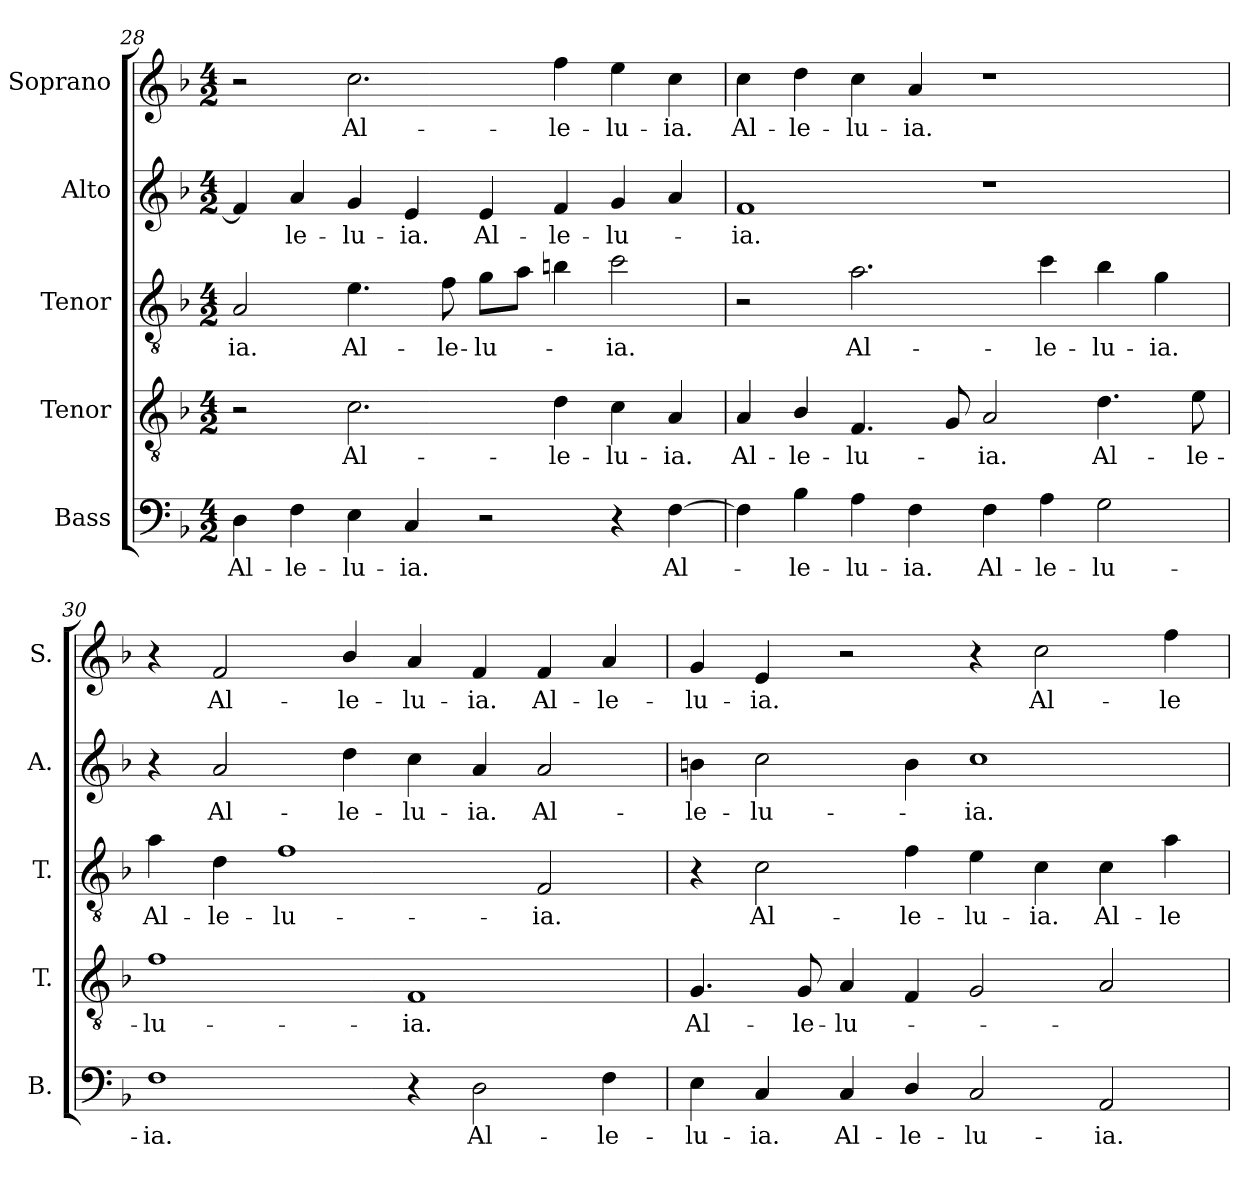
**kern	**text	**kern	**text	**kern	**text	**kern	**text	**kern	**text
*part5	*part5	*part4	*part4	*part3	*part3	*part2	*part2	*part1	*part1
*staff5	*staff5	*staff4	*staff4	*staff3	*staff3	*staff2	*staff2	*staff1	*staff1
*I"Bass	*	*I"Tenor	*	*I"Tenor	*	*I"Alto	*	*I"Soprano	*
*I'B.	*	*I'T.	*	*I'T.	*	*I'A.	*	*I'S.	*
*clefF4	*	*clefGv2	*	*clefGv2	*	*clefG2	*	*clefG2	*
*	*	*ITrd7c12	*	*ITrd7c12	*	*	*	*	*
*k[b-]	*	*k[b-]	*	*k[b-]	*	*k[b-]	*	*k[b-]	*
*F:	*	*F:	*	*F:	*	*F:	*	*F:	*
*M4/2	*	*M4/2	*	*M4/2	*	*M4/2	*	*M4/2	*
=28	=28	=28	=28	=28	=28	=28	=28	=28	=28
!	!LO:LY:b:color=#000000	!	!	!	!	!	!	!	!
!	!	!	!	!	!LO:LY:b:color=#000000	!	!	!	!
4Di\	Al-	2r	.	2AAi/	-ia.	4fi/]	.	2r	.
!	!LO:LY:b:color=#000000	!	!	!	!	!	!	!	!
!	!	!	!	!	!	!	!LO:LY:b:color=#000000	!	!
4Fi\	-le-	.	.	.	.	4ai/	-le-	.	.
!	!LO:LY:b:color=#000000	!	!	!	!	!	!	!	!
!	!	!	!LO:LY:b:color=#000000	!	!	!	!	!	!
!	!	!	!	!	!LO:LY:b:color=#000000	!	!	!	!
!	!	!	!	!	!	!	!LO:LY:b:color=#000000	!	!
!	!	!	!	!	!	!	!	!	!LO:LY:b:color=#000000
4Ei\	-lu-	2.Ci\	Al-	4.Ei\	Al-	4gi/	-lu-	2.cci\	Al-
!	!LO:LY:b:color=#000000	!	!	!	!	!	!	!	!
!	!	!	!	!	!	!	!LO:LY:b:color=#000000	!	!
4Ci/	-ia.	.	.	.	.	4ei/	-ia.	.	.
!	!	!	!	!	!LO:LY:b:color=#000000	!	!	!	!
.	.	.	.	8Fi\	-le-	.	.	.	.
!	!	!	!	!	!LO:LY:b:color=#000000	!	!	!	!
!	!	!	!	!	!	!	!LO:LY:b:color=#000000	!	!
2r	.	.	.	8Gi\L	-lu-	4ei/	Al-	.	.
.	.	.	.	8Ai\J	.	.	.	.	.
!	!	!	!LO:LY:b:color=#000000	!	!	!	!	!	!
!	!	!	!	!	!	!	!LO:LY:b:color=#000000	!	!
!	!	!	!	!	!	!	!	!	!LO:LY:b:color=#000000
.	.	4Di\	-le-	4Bni\	.	4fi/	-le-	4ffi\	-le-
!	!	!	!LO:LY:b:color=#000000	!	!	!	!	!	!
!	!	!	!	!	!LO:LY:b:color=#000000	!	!	!	!
!	!	!	!	!	!	!	!LO:LY:b:color=#000000	!	!
!	!	!	!	!	!	!	!	!	!LO:LY:b:color=#000000
4r	.	4Ci\	-lu-	2ci\	-ia.	4gi/	-lu-	4eei\	-lu-
!	!LO:LY:b:color=#000000	!	!	!	!	!	!	!	!
!	!	!	!LO:LY:b:color=#000000	!	!	!	!	!	!
!	!	!	!	!	!	!	!	!	!LO:LY:b:color=#000000
[4Fi\	Al-	4AAi/	-ia.	.	.	4ai/	.	4cci\	-ia.
=29	=29	=29	=29	=29	=29	=29	=29	=29	=29
!	!	!	!LO:LY:b:color=#000000	!	!	!	!	!	!
!	!	!	!	!	!	!	!LO:LY:b:color=#000000	!	!
!	!	!	!	!	!	!	!	!	!LO:LY:b:color=#000000
4Fi\]	.	4AAi/	Al-	2r	.	1fi	-ia.	4cci\	Al-
!	!LO:LY:b:color=#000000	!	!	!	!	!	!	!	!
!	!	!	!LO:LY:b:color=#000000	!	!	!	!	!	!
!	!	!	!	!	!	!	!	!	!LO:LY:b:color=#000000
4B-i\	-le-	4BB-i/	-le-	.	.	.	.	4ddi\	-le-
!	!LO:LY:b:color=#000000	!	!	!	!	!	!	!	!
!	!	!	!LO:LY:b:color=#000000	!	!	!	!	!	!
!	!	!	!	!	!LO:LY:b:color=#000000	!	!	!	!
!	!	!	!	!	!	!	!	!	!LO:LY:b:color=#000000
4Ai\	-lu-	4.FFi/	-lu-	2.Ai\	Al-	.	.	4cci\	-lu-
!	!LO:LY:b:color=#000000	!	!	!	!	!	!	!	!
!	!	!	!	!	!	!	!	!	!LO:LY:b:color=#000000
4Fi\	-ia.	.	.	.	.	.	.	4ai/	-ia.
.	.	8GGi/	.	.	.	.	.	.	.
!	!LO:LY:b:color=#000000	!	!	!	!	!	!	!	!
!	!	!	!LO:LY:b:color=#000000	!	!	!	!	!	!
4Fi\	Al-	2AAi/	-ia.	.	.	1r	.	1r	.
!	!LO:LY:b:color=#000000	!	!	!	!	!	!	!	!
!	!	!	!	!	!LO:LY:b:color=#000000	!	!	!	!
4Ai\	-le-	.	.	4ci\	-le-	.	.	.	.
!	!LO:LY:b:color=#000000	!	!	!	!	!	!	!	!
!	!	!	!LO:LY:b:color=#000000	!	!	!	!	!	!
!	!	!	!	!	!LO:LY:b:color=#000000	!	!	!	!
2Gi\	-lu-	4.Di\	Al-	4B-i\	-lu-	.	.	.	.
!	!	!	!	!	!LO:LY:b:color=#000000	!	!	!	!
.	.	.	.	4Gi\	-ia.	.	.	.	.
!	!	!	!LO:LY:b:color=#000000	!	!	!	!	!	!
.	.	8Ei\	-le-	.	.	.	.	.	.
=30	=30	=30	=30	=30	=30	=30	=30	=30	=30
!	!LO:LY:b:color=#000000	!	!	!	!	!	!	!	!
!	!	!	!LO:LY:b:color=#000000	!	!	!	!	!	!
!	!	!	!	!	!LO:LY:b:color=#000000	!	!	!	!
1Fi	-ia.	1Fi	-lu-	4Ai\	Al-	4r	.	4r	.
!	!	!	!	!	!LO:LY:b:color=#000000	!	!	!	!
!	!	!	!	!	!	!	!LO:LY:b:color=#000000	!	!
!	!	!	!	!	!	!	!	!	!LO:LY:b:color=#000000
.	.	.	.	4Di\	-le-	2ai/	Al-	2fi/	Al-
!	!	!	!	!	!LO:LY:b:color=#000000	!	!	!	!
.	.	.	.	1Fi	-lu-	.	.	.	.
!	!	!	!	!	!	!	!LO:LY:b:color=#000000	!	!
!	!	!	!	!	!	!	!	!	!LO:LY:b:color=#000000
.	.	.	.	.	.	4ddi\	-le-	4b-i/	-le-
!	!	!	!LO:LY:b:color=#000000	!	!	!	!	!	!
!	!	!	!	!	!	!	!LO:LY:b:color=#000000	!	!
!	!	!	!	!	!	!	!	!	!LO:LY:b:color=#000000
4r	.	1FFi	-ia.	.	.	4cci\	-lu-	4ai/	-lu-
!	!LO:LY:b:color=#000000	!	!	!	!	!	!	!	!
!	!	!	!	!	!	!	!LO:LY:b:color=#000000	!	!
!	!	!	!	!	!	!	!	!	!LO:LY:b:color=#000000
2Di\	Al-	.	.	.	.	4ai/	-ia.	4fi/	-ia.
!	!	!	!	!	!LO:LY:b:color=#000000	!	!	!	!
!	!	!	!	!	!	!	!LO:LY:b:color=#000000	!	!
!	!	!	!	!	!	!	!	!	!LO:LY:b:color=#000000
.	.	.	.	2FFi/	-ia.	2ai/	Al-	4fi/	Al-
!	!LO:LY:b:color=#000000	!	!	!	!	!	!	!	!
!	!	!	!	!	!	!	!	!	!LO:LY:b:color=#000000
4Fi\	-le-	.	.	.	.	.	.	4ai/	-le-
!!LO:LB:g=z
=31	=31	=31	=31	=31	=31	=31	=31	=31	=31
!	!LO:LY:b:color=#000000	!	!	!	!	!	!	!	!
!	!	!	!LO:LY:b:color=#000000	!	!	!	!	!	!
!	!	!	!	!	!	!	!LO:LY:b:color=#000000	!	!
!	!	!	!	!	!	!	!	!	!LO:LY:b:color=#000000
4Ei\	-lu-	4.GGi/	Al-	4r	.	4bni\	-le-	4gi/	-lu-
!	!LO:LY:b:color=#000000	!	!	!	!	!	!	!	!
!	!	!	!	!	!LO:LY:b:color=#000000	!	!	!	!
!	!	!	!	!	!	!	!LO:LY:b:color=#000000	!	!
!	!	!	!	!	!	!	!	!	!LO:LY:b:color=#000000
4Ci/	-ia.	.	.	2Ci\	Al-	2cci\	-lu-	4ei/	-ia.
!	!	!	!LO:LY:b:color=#000000	!	!	!	!	!	!
.	.	8GGi/	-le-	.	.	.	.	.	.
!	!LO:LY:b:color=#000000	!	!	!	!	!	!	!	!
!	!	!	!LO:LY:b:color=#000000	!	!	!	!	!	!
4Ci/	Al-	4AAi/	-lu-	.	.	.	.	2r	.
!	!LO:LY:b:color=#000000	!	!	!	!	!	!	!	!
!	!	!	!	!	!LO:LY:b:color=#000000	!	!	!	!
4Di/	-le-	4FFi/	.	4Fi\	-le-	4bi\	.	.	.
!	!LO:LY:b:color=#000000	!	!	!	!	!	!	!	!
!	!	!	!	!	!LO:LY:b:color=#000000	!	!	!	!
!	!	!	!	!	!	!	!LO:LY:b:color=#000000	!	!
2Ci/	-lu-	2GGi/	.	4Ei\	-lu-	1cci	-ia.	4r	.
!	!	!	!	!	!LO:LY:b:color=#000000	!	!	!	!
!	!	!	!	!	!	!	!	!	!LO:LY:b:color=#000000
.	.	.	.	4Ci\	-ia.	.	.	2cci\	Al-
!	!LO:LY:b:color=#000000	!	!	!	!	!	!	!	!
!	!	!	!	!	!LO:LY:b:color=#000000	!	!	!	!
2AAi/	-ia.	2AAi/	.	4Ci\	Al-	.	.	.	.
!	!	!	!	!	!LO:LY:b:color=#000000	!	!	!	!
!	!	!	!	!	!	!	!	!	!LO:LY:b:color=#000000
.	.	.	.	4Ai\	-le-	.	.	4ffi\	-le-
=	=	=	=	=	=	=	=	=	=
*-	*-	*-	*-	*-	*-	*-	*-	*-	*-
